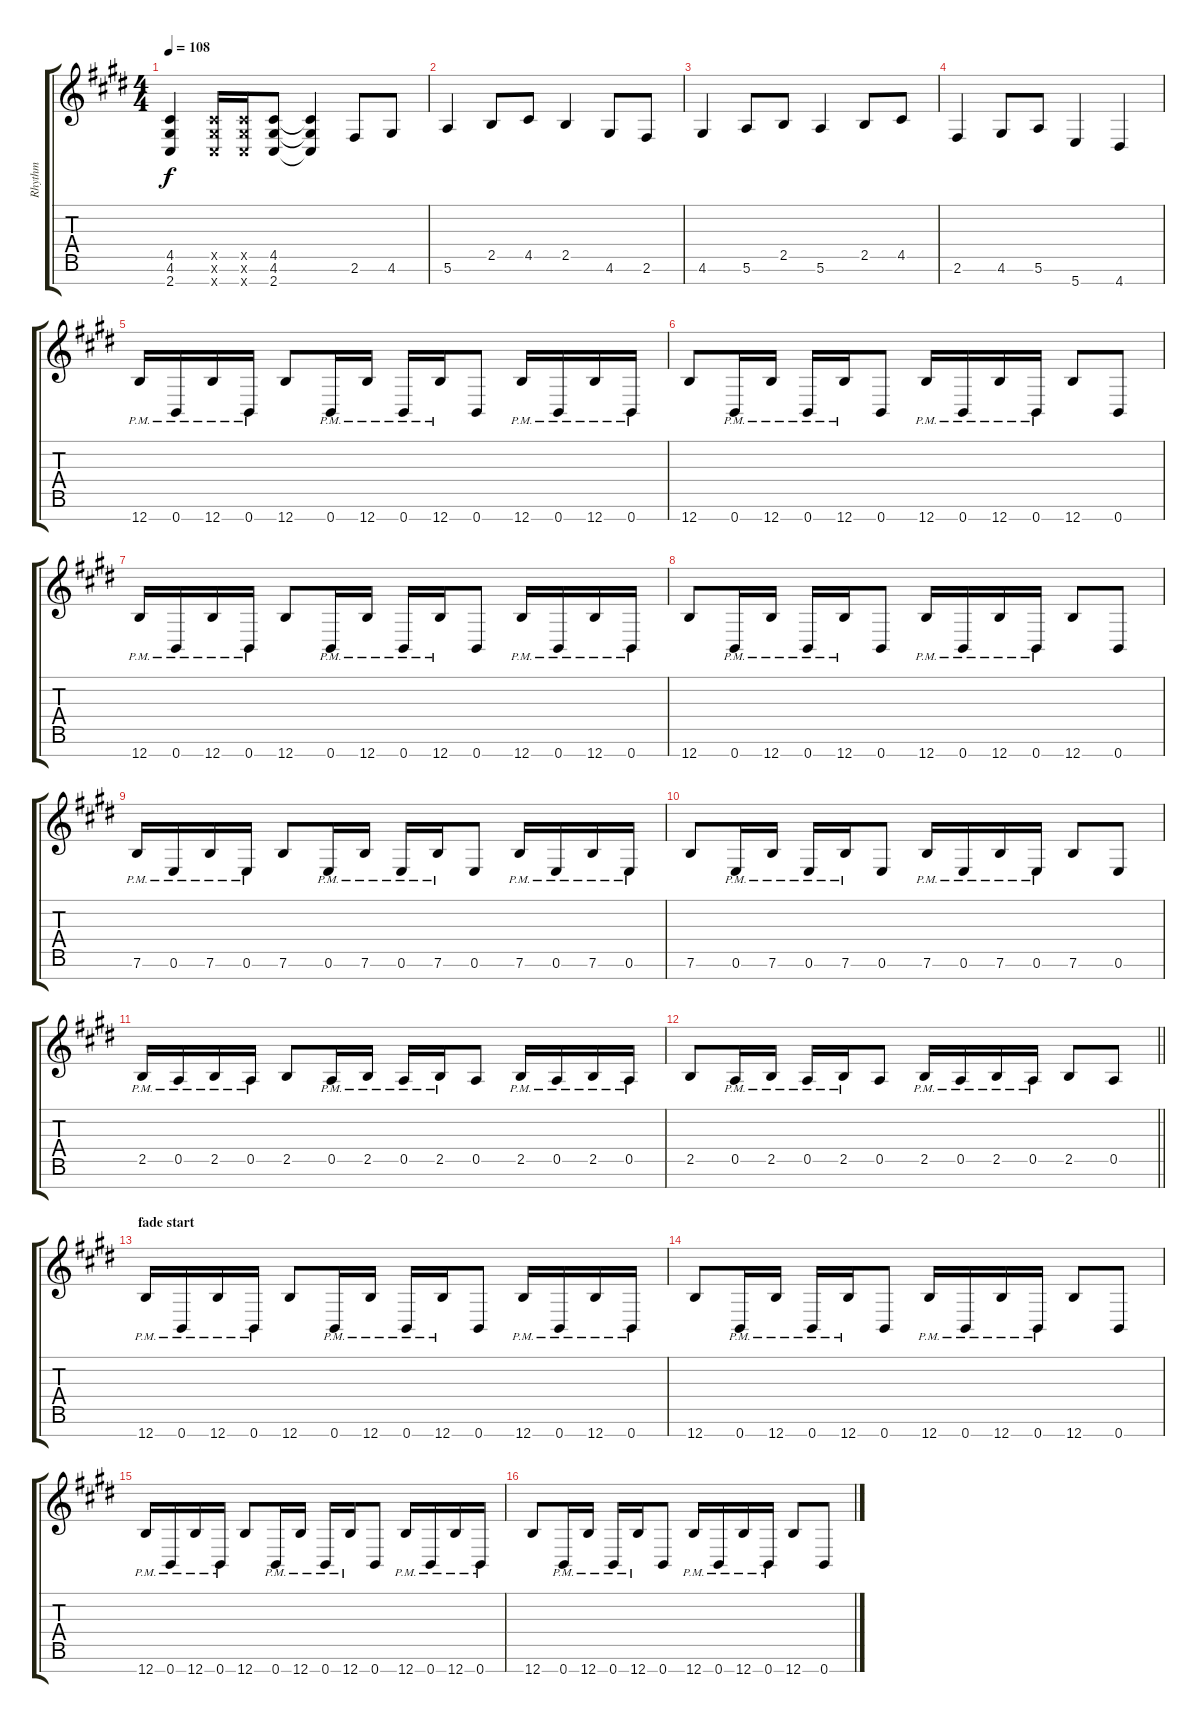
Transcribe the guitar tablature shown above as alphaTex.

\track ("Rhythm" "Rhythm") {instrument acousticguitarnylon}
\staff {score tabs}
\tuning (E4 B3 G3 D3 A2 E2 B1) {hide}
\ts (4 4)
\tempo 108
\clef g2
\ks e
(4.5 4.6 2.7).4{dy f} (4.5{x} 4.6{x} 2.7{x}).16 (4.5{x} 4.6{x} 2.7{x}).16 (4.5 4.6 2.7).8 (4.5{t} 4.6{t} 2.7{t}).4 2.6.8 4.6.8 |
5.6.4 2.5.8 4.5.8 2.5.4 4.6.8 2.6.8 |
4.6.4 5.6.8 2.5.8 5.6.4 2.5.8 4.5.8 |
2.6.4 4.6.8 5.6.8 5.7.4 4.7.4 |
12.7{pm}.16 0.7{pm}.16 12.7{pm}.16 0.7{pm}.16 12.7.8 0.7{pm}.16 12.7{pm}.16 0.7{pm}.16 12.7{pm}.16 0.7.8 12.7{pm}.16 0.7{pm}.16 12.7{pm}.16 0.7{pm}.16 |
12.7.8 0.7{pm}.16 12.7{pm}.16 0.7{pm}.16 12.7{pm}.16 0.7.8 12.7{pm}.16 0.7{pm}.16 12.7{pm}.16 0.7{pm}.16 12.7.8 0.7.8 |
12.7{pm}.16 0.7{pm}.16 12.7{pm}.16 0.7{pm}.16 12.7.8 0.7{pm}.16 12.7{pm}.16 0.7{pm}.16 12.7{pm}.16 0.7.8 12.7{pm}.16 0.7{pm}.16 12.7{pm}.16 0.7{pm}.16 |
12.7.8 0.7{pm}.16 12.7{pm}.16 0.7{pm}.16 12.7{pm}.16 0.7.8 12.7{pm}.16 0.7{pm}.16 12.7{pm}.16 0.7{pm}.16 12.7.8 0.7.8 |
7.6{pm}.16 0.6{pm}.16 7.6{pm}.16 0.6{pm}.16 7.6.8 0.6{pm}.16 7.6{pm}.16 0.6{pm}.16 7.6{pm}.16 0.6.8 7.6{pm}.16 0.6{pm}.16 7.6{pm}.16 0.6{pm}.16 |
7.6.8 0.6{pm}.16 7.6{pm}.16 0.6{pm}.16 7.6{pm}.16 0.6.8 7.6{pm}.16 0.6{pm}.16 7.6{pm}.16 0.6{pm}.16 7.6.8 0.6.8 |
2.5{pm}.16 0.5{pm}.16 2.5{pm}.16 0.5{pm}.16 2.5.8 0.5{pm}.16 2.5{pm}.16 0.5{pm}.16 2.5{pm}.16 0.5.8 2.5{pm}.16 0.5{pm}.16 2.5{pm}.16 0.5{pm}.16 |
\barLineRight lightlight
2.5.8 0.5{pm}.16 2.5{pm}.16 0.5{pm}.16 2.5{pm}.16 0.5.8 2.5{pm}.16 0.5{pm}.16 2.5{pm}.16 0.5{pm}.16 2.5.8 0.5.8 |
\section ("" "fade start")
12.7{pm}.16{volume 12} 0.7{pm}.16 12.7{pm}.16 0.7{pm}.16 12.7.8 0.7{pm}.16 12.7{pm}.16 0.7{pm}.16 12.7{pm}.16 0.7.8 12.7{pm}.16 0.7{pm}.16 12.7{pm}.16 0.7{pm}.16 |
12.7.8 0.7{pm}.16 12.7{pm}.16 0.7{pm}.16 12.7{pm}.16 0.7.8 12.7{pm}.16 0.7{pm}.16 12.7{pm}.16 0.7{pm}.16 12.7.8 0.7.8 |
12.7{pm}.16{volume 8} 0.7{pm}.16 12.7{pm}.16 0.7{pm}.16 12.7.8 0.7{pm}.16 12.7{pm}.16 0.7{pm}.16 12.7{pm}.16 0.7.8 12.7{pm}.16 0.7{pm}.16 12.7{pm}.16 0.7{pm}.16 |
12.7.8 0.7{pm}.16 12.7{pm}.16 0.7{pm}.16 12.7{pm}.16 0.7.8 12.7{pm}.16 0.7{pm}.16 12.7{pm}.16 0.7{pm}.16 12.7.8 0.7.8
